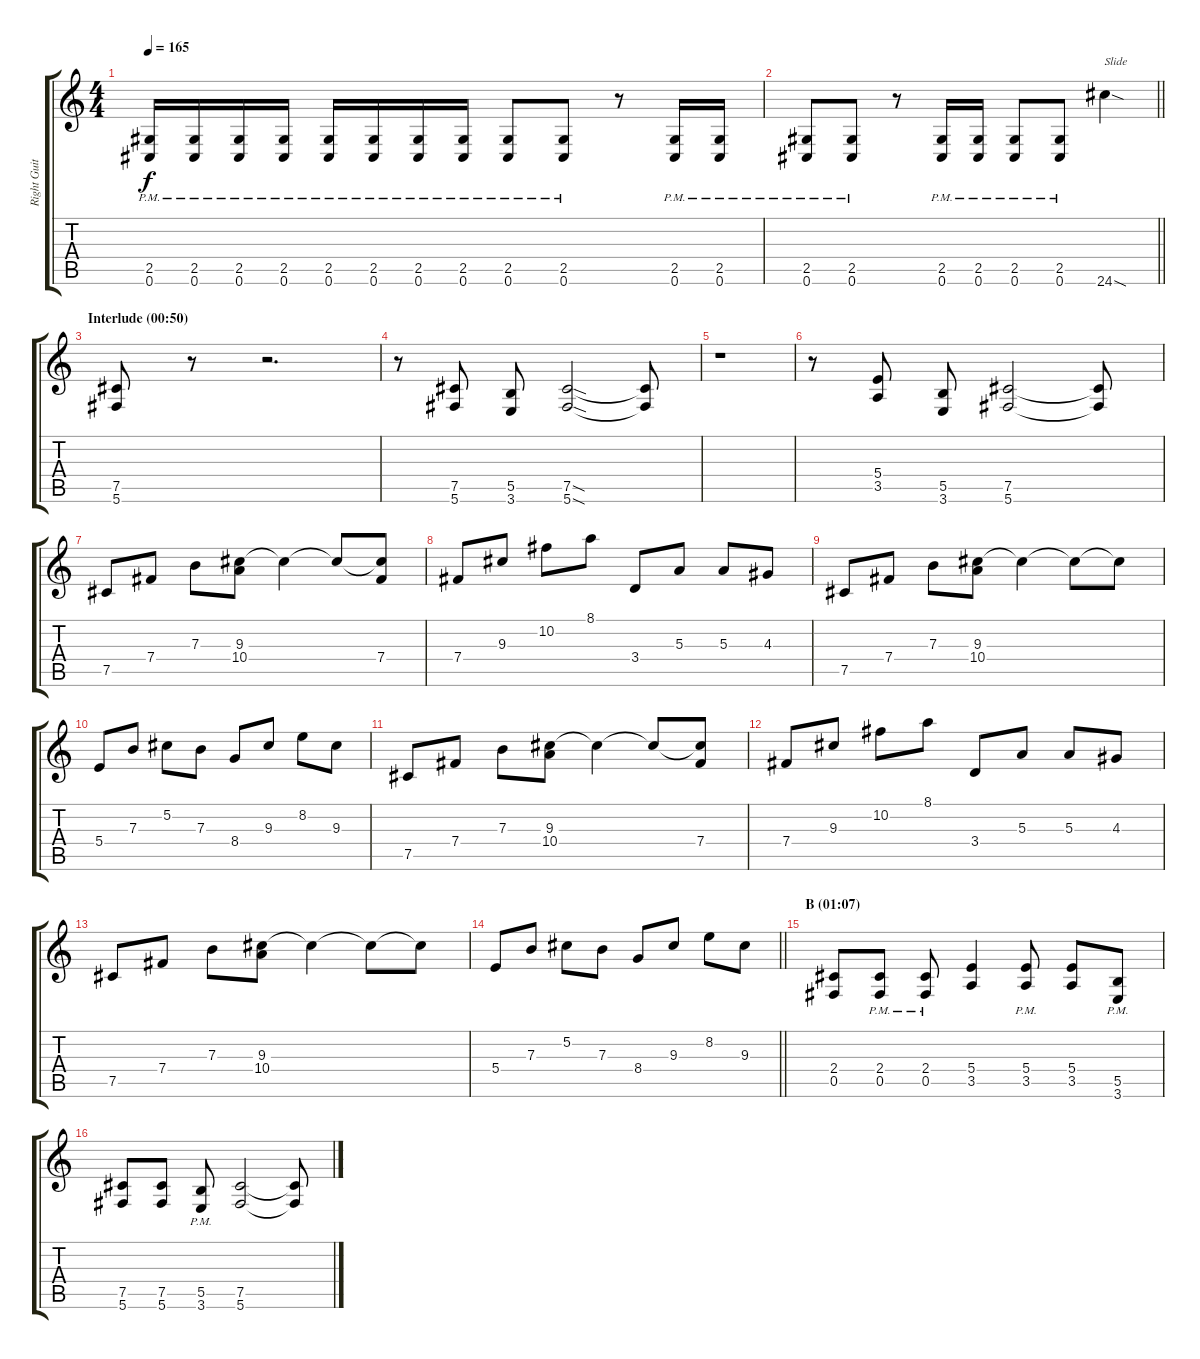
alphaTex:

\track ("Right Guitar" "Right Guit") {instrument distortionguitar}
\staff {score tabs}
\tuning (Db4 Ab3 E3 B2 Gb2 Db2) {hide}
\ts (4 4)
\tempo 165
\clef g2
\ks c
(2.5{pm} 0.6{pm}).16{dy f} (2.5{pm} 0.6{pm}).16 (2.5{pm} 0.6{pm}).16 (2.5{pm} 0.6{pm}).16 (2.5{pm} 0.6{pm}).16 (2.5{pm} 0.6{pm}).16 (2.5{pm} 0.6{pm}).16 (2.5{pm} 0.6{pm}).16 (2.5{pm} 0.6{pm}).8 (2.5{pm} 0.6{pm}).8 r.8 (2.5{pm} 0.6{pm}).16 (2.5{pm} 0.6{pm}).16 |
\barLineRight lightlight
(2.5{pm} 0.6{pm}).8 (2.5{pm} 0.6{pm}).8 r.8 (2.5{pm} 0.6{pm}).16 (2.5{pm} 0.6{pm}).16 (2.5{pm} 0.6{pm}).8 (2.5{pm} 0.6{pm}).8 24.6{sod}.4{txt "Slide"} |
\section ("" "Interlude (00:50)")
(7.5 5.6).8 r.8 r.2{d} |
r.8 (7.5 5.6).8 (5.5 3.6).8 (7.5{sod} 5.6{sod}).2 (7.5{t} 5.6{t}).8 |
r.1 |
r.8 (5.4 3.5).8 (5.5 3.6).8 (7.5 5.6).2 (7.5{t} 5.6{t}).8 |
7.5.8{instrument electricguitarclean} 7.4.8 7.3.8 (9.3 10.4).8 9.3{t}.4 9.3{t}.8 (9.3{t} 7.4).8 |
7.4.8 9.3.8 10.2.8 8.1.8 3.4.8 5.3.8 5.3.8 4.3.8 |
7.5.8 7.4.8 7.3.8 (9.3 10.4).8 9.3{t}.4 9.3{t}.8 9.3{t}.8 |
5.4.8 7.3.8 5.2.8 7.3.8 8.4.8 9.3.8 8.2.8 9.3.8 |
7.5.8 7.4.8 7.3.8 (9.3 10.4).8 9.3{t}.4 9.3{t}.8 (9.3{t} 7.4).8 |
7.4.8 9.3.8 10.2.8 8.1.8 3.4.8 5.3.8 5.3.8 4.3.8 |
7.5.8 7.4.8 7.3.8 (9.3 10.4).8 9.3{t}.4 9.3{t}.8 9.3{t}.8 |
\barLineRight lightlight
5.4.8 7.3.8 5.2.8 7.3.8 8.4.8 9.3.8 8.2.8 9.3.8 |
\section ("" "B (01:07)")
(2.4 0.5).8{instrument distortionguitar} (2.4{pm} 0.5{pm}).8 (2.4{pm} 0.5{pm}).8 (5.4 3.5).4 (5.4{pm} 3.5{pm}).8 (5.4 3.5).8 (5.5{pm} 3.6{pm}).8 |
(7.5 5.6).8 (7.5 5.6).8 (5.5{pm} 3.6{pm}).8 (7.5 5.6).2 (7.5{t} 5.6{t}).8
